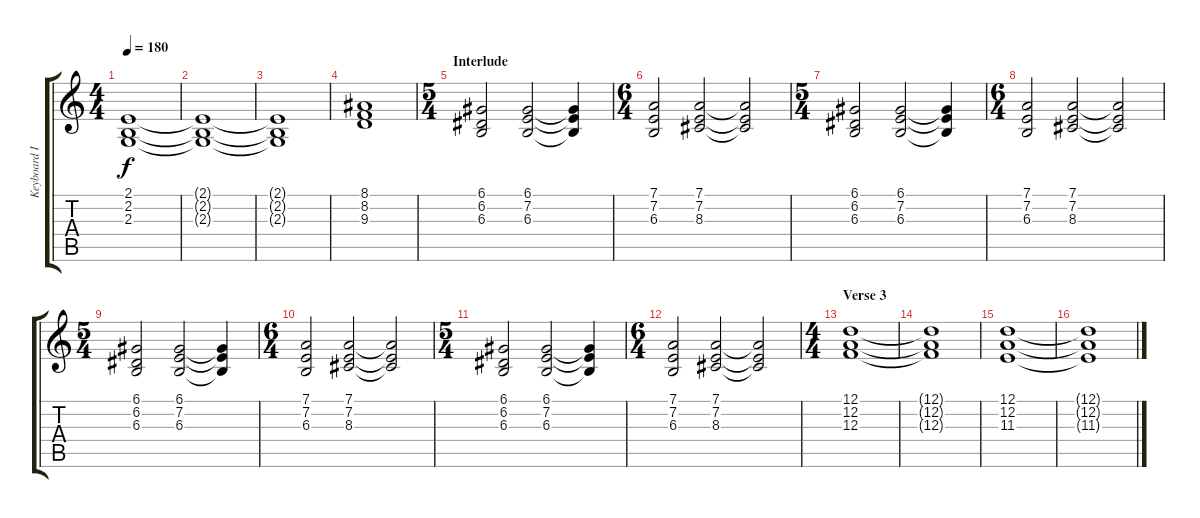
\track ("Keyboard I" "Keyboard I") {instrument stringensemble1}
\staff {score tabs}
\tuning (D4 A3 F3 C3 G2 D2) {hide}
\ts (4 4)
\tempo 180
\clef g2
\ks c
(2.1 2.2 2.3).1{dy f} |
(2.1{t} 2.2{t} 2.3{t}).1 |
(2.1{t} 2.2{t} 2.3{t}).1 |
(8.1 8.2 9.3).1 |
\ts (5 4)
\section ("" "Interlude")
(6.1 6.2 6.3).2 (6.1 7.2 6.3).2 (6.1{t} 7.2{t} 6.3{t}).4 |
\ts (6 4)
(7.1 7.2 6.3).2 (7.1 7.2 8.3).2 (7.1{t} 7.2{t} 8.3{t}).2 |
\ts (5 4)
(6.1 6.2 6.3).2 (6.1 7.2 6.3).2 (6.1{t} 7.2{t} 6.3{t}).4 |
\ts (6 4)
(7.1 7.2 6.3).2 (7.1 7.2 8.3).2 (7.1{t} 7.2{t} 8.3{t}).2 |
\ts (5 4)
(6.1 6.2 6.3).2 (6.1 7.2 6.3).2 (6.1{t} 7.2{t} 6.3{t}).4 |
\ts (6 4)
(7.1 7.2 6.3).2 (7.1 7.2 8.3).2 (7.1{t} 7.2{t} 8.3{t}).2 |
\ts (5 4)
(6.1 6.2 6.3).2 (6.1 7.2 6.3).2 (6.1{t} 7.2{t} 6.3{t}).4 |
\ts (6 4)
(7.1 7.2 6.3).2 (7.1 7.2 8.3).2 (7.1{t} 7.2{t} 8.3{t}).2 |
\ts (4 4)
\section ("" "Verse 3")
(12.1 12.2 12.3).1 |
(12.1{t} 12.2{t} 12.3{t}).1 |
(12.1 12.2 11.3).1 |
(12.1{t} 12.2{t} 11.3{t}).1
